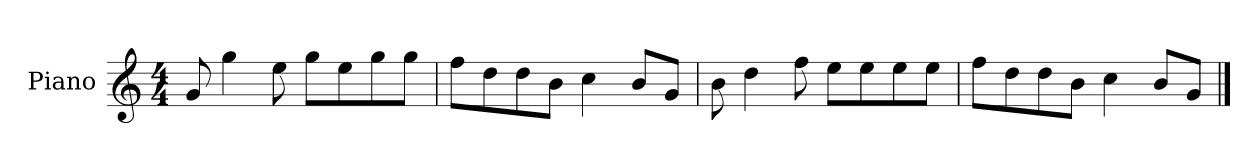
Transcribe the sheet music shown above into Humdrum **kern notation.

**kern
*part1
*staff1
*I"Piano
*I'P-no
*clefG2
*k[]
*M4/4
*MM90
=1
8g/
4gg\
8ee\
8gg\L
8ee\
8gg\
8gg\J
=2
8ff\L
8dd\
8dd\
8b\J
4cc\
8b/L
8g/J
=3
8b\
4dd\
8ff\
8ee\L
8ee\
8ee\
8ee\J
=4
8ff\L
8dd\
8dd\
8b\J
4cc\
8b/L
8g/J
==
*-
